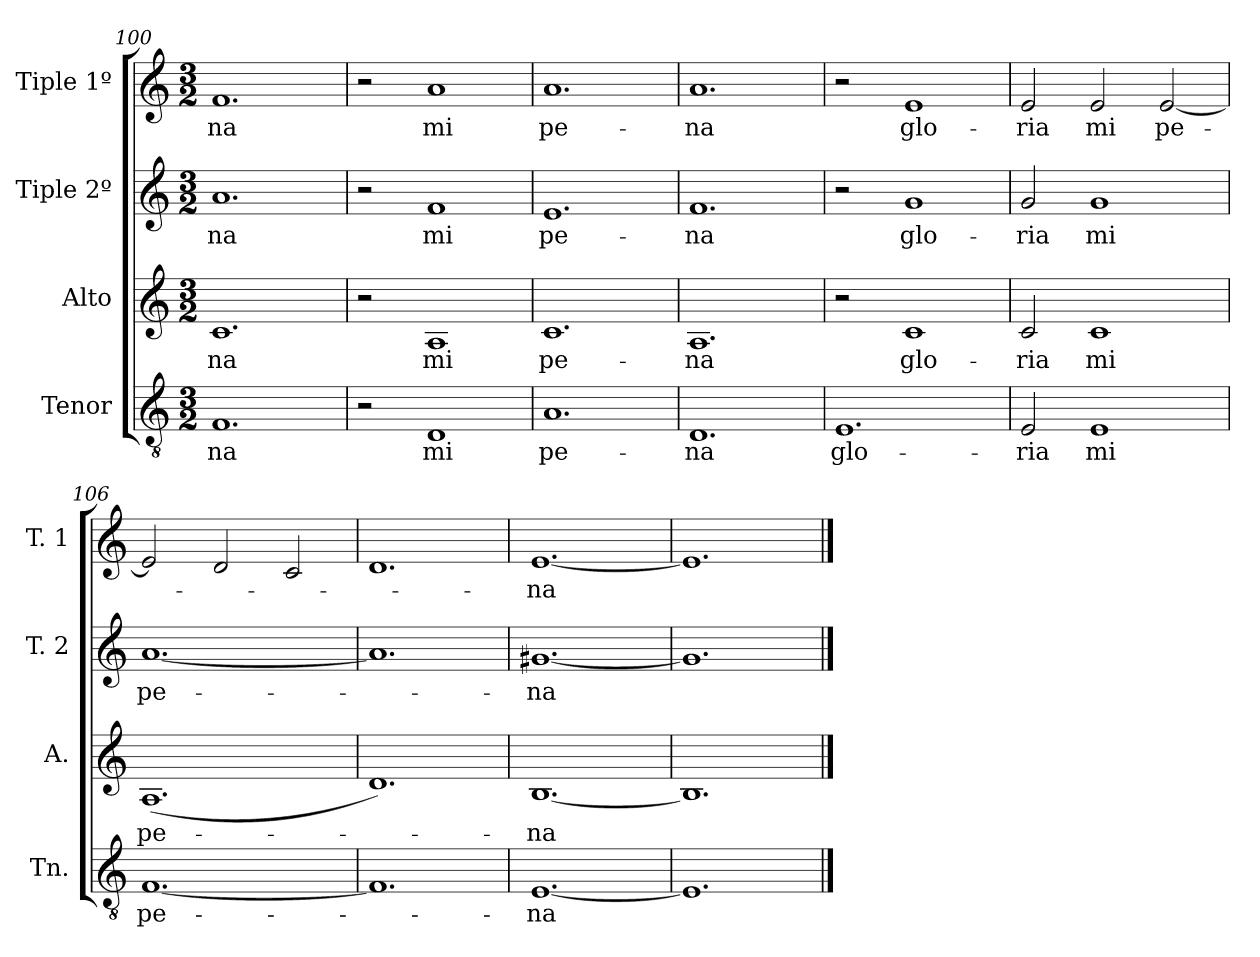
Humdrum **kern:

**kern	**text	**kern	**text	**kern	**text	**kern	**text
*part4	*part4	*part3	*part3	*part2	*part2	*part1	*part1
*staff4	*staff4	*staff3	*staff3	*staff2	*staff2	*staff1	*staff1
*I"Tenor	*	*I"Alto	*	*I"Tiple 2º	*	*I"Tiple 1º	*
*I'Tn.	*	*I'A.	*	*I'T. 2	*	*I'T. 1	*
*clefGv2	*	*clefG2	*	*clefG2	*	*clefG2	*
*M3/2	*	*M3/2	*	*M3/2	*	*M3/2	*
=100	=100	=100	=100	=100	=100	=100	=100
1.F	-na	1.c	-na	1.a	-na	1.f	-na
=101	=101	=101	=101	=101	=101	=101	=101
2r	.	2r	.	2r	.	2r	.
1D	mi	1A	mi	1f	mi	1a	mi
=102	=102	=102	=102	=102	=102	=102	=102
1.A	pe-	1.c	pe-	1.e	pe-	1.a	pe-
=103	=103	=103	=103	=103	=103	=103	=103
1.D	-na	1.A	-na	1.f	-na	1.a	-na
=104	=104	=104	=104	=104	=104	=104	=104
1.E	glo-	2r	.	2r	.	2r	.
.	.	1c	glo-	1g	glo-	1e	glo-
=105	=105	=105	=105	=105	=105	=105	=105
2E	-ria	2c	-ria	2g	-ria	2e	-ria
1E	mi	1c	mi	1g	mi	2e	mi
.	.	.	.	.	.	[2e	pe-
=106	=106	=106	=106	=106	=106	=106	=106
[1.F	pe-	(1.A	pe-	[1.a	pe-	2e]	.
.	.	.	.	.	.	2d	.
.	.	.	.	.	.	2c	.
=107	=107	=107	=107	=107	=107	=107	=107
1.F]	.	1.d)	.	1.a]	.	1.d	.
=108	=108	=108	=108	=108	=108	=108	=108
[1.E	-na	[1.B	-na	[1.g#X	-na	[1.e	-na
=109	=109	=109	=109	=109	=109	=109	=109
1.E]	.	1.B]	.	1.g#]	.	1.e]	.
==	==	==	==	==	==	==	==
*-	*-	*-	*-	*-	*-	*-	*-
